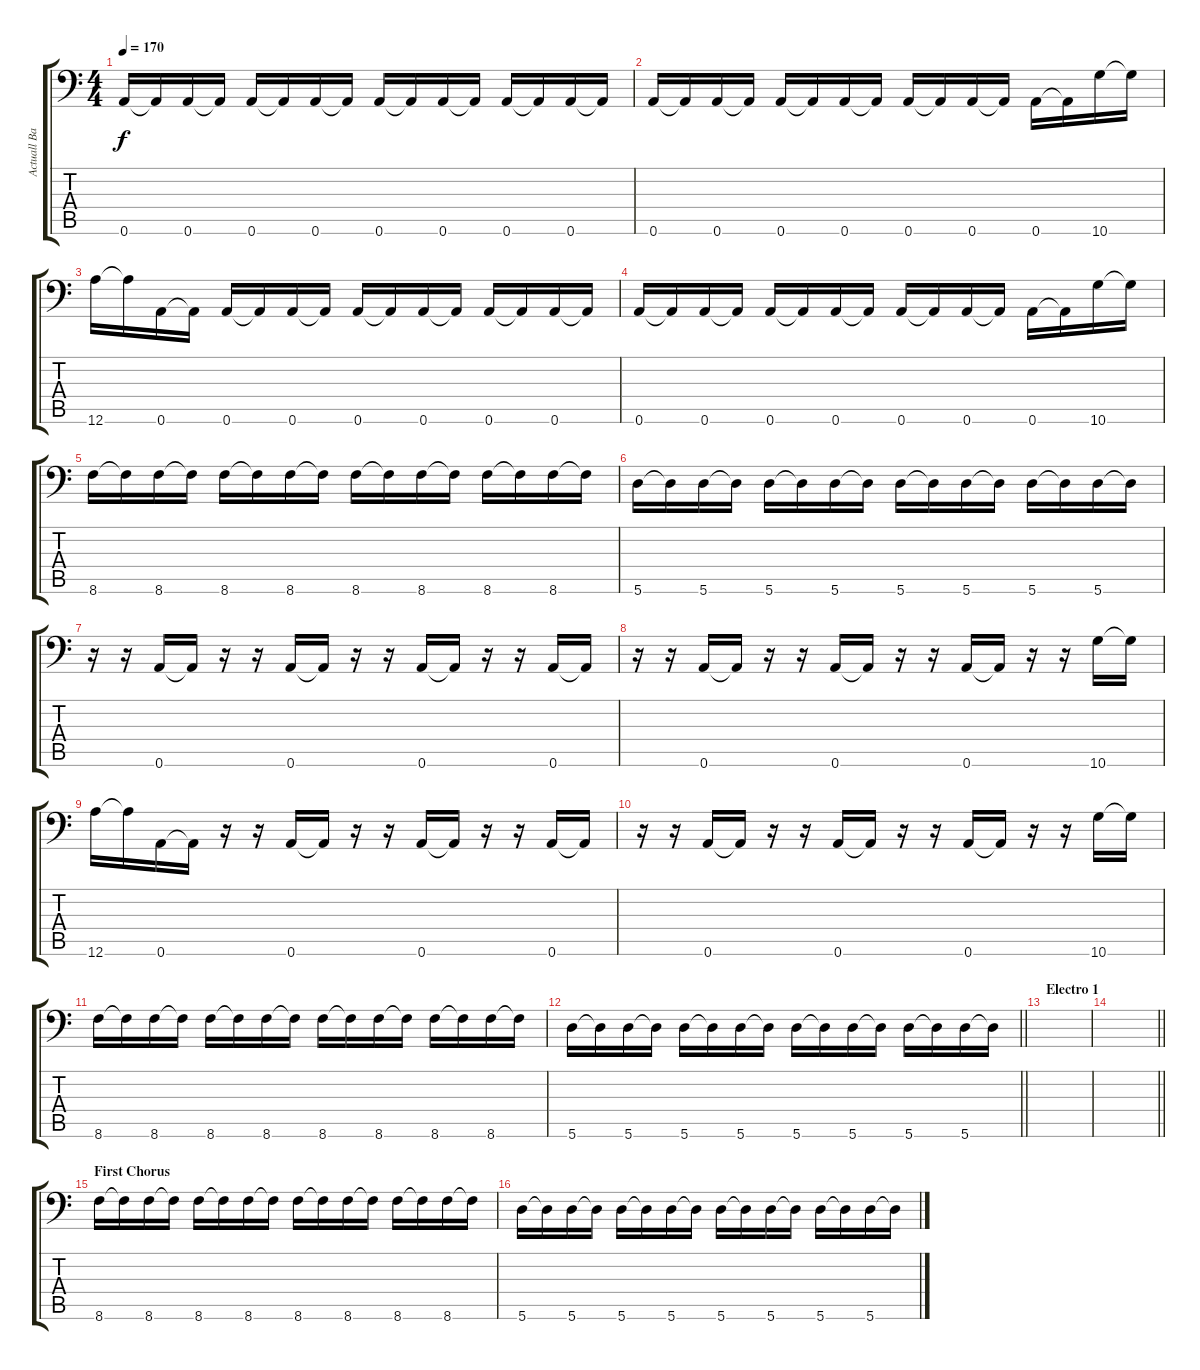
\track ("Actuall Bas" "Actuall Ba") {instrument electricbasspick}
\staff {score tabs}
\tuning (B3 Gb3 D3 A2 E2 A1) {hide}
\ts (4 4)
\tempo 170
\clef f4
\ks c
0.6.16{dy f} 0.6{t}.16 0.6.16 0.6{t}.16 0.6.16 0.6{t}.16 0.6.16 0.6{t}.16 0.6.16 0.6{t}.16 0.6.16 0.6{t}.16 0.6.16 0.6{t}.16 0.6.16 0.6{t}.16 |
0.6.16 0.6{t}.16 0.6.16 0.6{t}.16 0.6.16 0.6{t}.16 0.6.16 0.6{t}.16 0.6.16 0.6{t}.16 0.6.16 0.6{t}.16 0.6.16 0.6{t}.16 10.6.16 10.6{t}.16 |
12.6.16 12.6{t}.16 0.6.16 0.6{t}.16 0.6.16 0.6{t}.16 0.6.16 0.6{t}.16 0.6.16 0.6{t}.16 0.6.16 0.6{t}.16 0.6.16 0.6{t}.16 0.6.16 0.6{t}.16 |
0.6.16 0.6{t}.16 0.6.16 0.6{t}.16 0.6.16 0.6{t}.16 0.6.16 0.6{t}.16 0.6.16 0.6{t}.16 0.6.16 0.6{t}.16 0.6.16 0.6{t}.16 10.6.16 10.6{t}.16 |
8.6.16 8.6{t}.16 8.6.16 8.6{t}.16 8.6.16 8.6{t}.16 8.6.16 8.6{t}.16 8.6.16 8.6{t}.16 8.6.16 8.6{t}.16 8.6.16 8.6{t}.16 8.6.16 8.6{t}.16 |
5.6.16 5.6{t}.16 5.6.16 5.6{t}.16 5.6.16 5.6{t}.16 5.6.16 5.6{t}.16 5.6.16 5.6{t}.16 5.6.16 5.6{t}.16 5.6.16 5.6{t}.16 5.6.16 5.6{t}.16 |
r.16 r.16 0.6.16 0.6{t}.16 r.16 r.16 0.6.16 0.6{t}.16 r.16 r.16 0.6.16 0.6{t}.16 r.16 r.16 0.6.16 0.6{t}.16 |
r.16 r.16 0.6.16 0.6{t}.16 r.16 r.16 0.6.16 0.6{t}.16 r.16 r.16 0.6.16 0.6{t}.16 r.16 r.16 10.6.16 10.6{t}.16 |
12.6.16 12.6{t}.16 0.6.16 0.6{t}.16 r.16 r.16 0.6.16 0.6{t}.16 r.16 r.16 0.6.16 0.6{t}.16 r.16 r.16 0.6.16 0.6{t}.16 |
r.16 r.16 0.6.16 0.6{t}.16 r.16 r.16 0.6.16 0.6{t}.16 r.16 r.16 0.6.16 0.6{t}.16 r.16 r.16 10.6.16 10.6{t}.16 |
8.6.16 8.6{t}.16 8.6.16 8.6{t}.16 8.6.16 8.6{t}.16 8.6.16 8.6{t}.16 8.6.16 8.6{t}.16 8.6.16 8.6{t}.16 8.6.16 8.6{t}.16 8.6.16 8.6{t}.16 |
\barLineRight lightlight
5.6.16 5.6{t}.16 5.6.16 5.6{t}.16 5.6.16 5.6{t}.16 5.6.16 5.6{t}.16 5.6.16 5.6{t}.16 5.6.16 5.6{t}.16 5.6.16 5.6{t}.16 5.6.16 5.6{t}.16 |
\section ("" "Electro 1")
|
\barLineRight lightlight
|
\section ("" "First Chorus")
8.6.16 8.6{t}.16 8.6.16 8.6{t}.16 8.6.16 8.6{t}.16 8.6.16 8.6{t}.16 8.6.16 8.6{t}.16 8.6.16 8.6{t}.16 8.6.16 8.6{t}.16 8.6.16 8.6{t}.16 |
5.6.16 5.6{t}.16 5.6.16 5.6{t}.16 5.6.16 5.6{t}.16 5.6.16 5.6{t}.16 5.6.16 5.6{t}.16 5.6.16 5.6{t}.16 5.6.16 5.6{t}.16 5.6.16 5.6{t}.16
